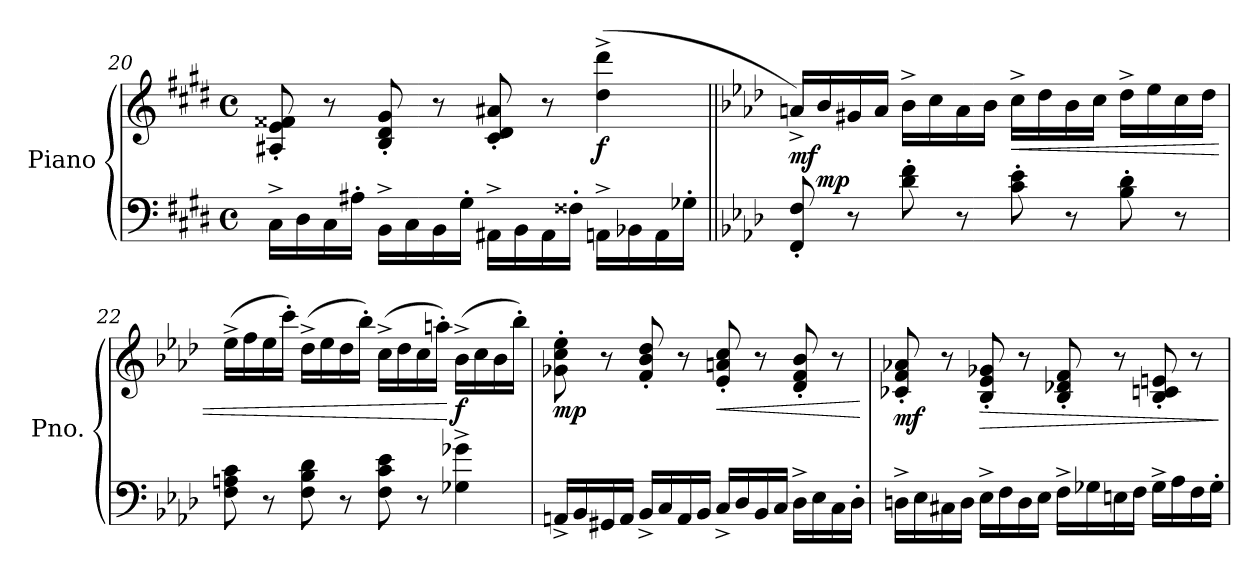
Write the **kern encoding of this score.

**kern	**kern	**dynam
*part1	*part1	*part1
*staff2	*staff1	*staff1/2
*I"Piano	*	*
*I'Pno.	*	*
!!LO:LB:g=z
*clefF4	*clefG2	*
*k[f#c#g#d#]	*k[f#c#g#d#]	*
*M4/4	*M4/4	*
*met(c)	*met(c)	*
=20	=20	=20
16C#^\LL	8A#X/' 8e/' 8f##X/'	.
16D#\	.	.
16C#\	8r	.
16A#X'\JJ	.	.
16BB^\LL	8B/' 8d#/' 8g#/'	.
16C#\	.	.
16BB\	8r	.
16G#'\JJ	.	.
16AA#X^\LL	8c#/' 8d#/' 8a#X/'	.
16BB\	.	.
16AA#\	8r	.
16F##X'\JJ	.	.
!	!	!LO:DY:b
16AAn^\LL	(>4dd#\^ 4ddd#\^	f
16BB-X\	.	.
16AA\	.	.
16G-X'\JJ	.	.
=21||	=21||	=21||
*k[b-e-a-d-]	*k[b-e-a-d-]	*
!	!	!LO:DY:b
8FF/' 8F/'	16an^/LL)	mf
!	!	!LO:DY:b
.	16b-/	mp
8r	16g#X/	.
.	16a/JJ	.
8d-\' 8f\'	16b-^\LL	.
.	16cc\	.
8r	16a\	.
.	16b-\JJ	.
!	!	!LO:HP:b
8c\' 8e-\'	16cc^\LL	<
.	16dd-\	.
8r	16b-\	.
.	16cc\JJ	.
8B-\' 8d-\'	16dd-^\LL	.
.	16ee-\	.
8r	16cc\	.
.	16dd-\JJ	.
=22	=22	=22
8F\ 8An\ 8c\	(>16ee-^\LL	.
.	16ff\	.
8r	16ee-\	.
.	16ccc'\JJ)	.
8F\ 8B-\ 8d-\	(>16dd-^\LL	.
.	16ee-\	.
8r	16dd-\	.
.	16bb-'\JJ)	.
8F\ 8c\ 8e-\	(>16cc^\LL	.
.	16dd-\	.
8r	16cc\	.
.	16aan'\JJ)	.
!	!	!LO:DY:n=1:b
4G-X\^ 4g-X\^	(>16b-^\LL	[ f
.	16cc\	.
.	16b-\	.
.	16bb-'\JJ)	.
!!LO:LB:g=z
=23	=23	=23
!	!	!LO:DY:b
16AAn^/LL	8g-X\' 8cc\' 8ee-\'	mp
16BB-/	.	.
16GG#X/	8r	.
16AA/JJ	.	.
16BB-^/LL	8f/' 8b-/' 8dd-/'	.
16C/	.	.
16AA/	8r	.
16BB-/JJ	.	.
!	!	!LO:HP:b
16C^/LL	8e-/' 8an/' 8cc/'	<
16D-/	.	.
16BB-/	8r	.
16C/JJ	.	.
16D-^\LL	8d-/' 8f/' 8b-/'	.
16E-\	.	.
16C\	8r	.
16D-'\JJ	.	.
.	.	[
=24	=24	=24
!	!	!LO:DY:b
16Dn^\LL	8c-X/' 8f/' 8a-X/'	mf
16E-\	.	.
16C#X\	8r	.
16D\JJ	.	.
*	*MM182	*
!	!	!LO:HP:b
16E-^\LL	8B-/' 8e-/' 8g-X/'	>
16F\	.	.
16D\	8r	.
16E-\JJ	.	.
*	*MM178	*
16F^\LL	8B-/' 8d-X/' 8f/'	.
16G-X\	.	.
16En\	8r	.
16F\JJ	.	.
*	*MM175	*
16G-^\LL	8B-/' 8cn/' 8en/'	.
16A-\	.	.
16F\	8r	.
16G-'\JJ	.	.
.	.	]
=	=	=
*-	*-	*-
